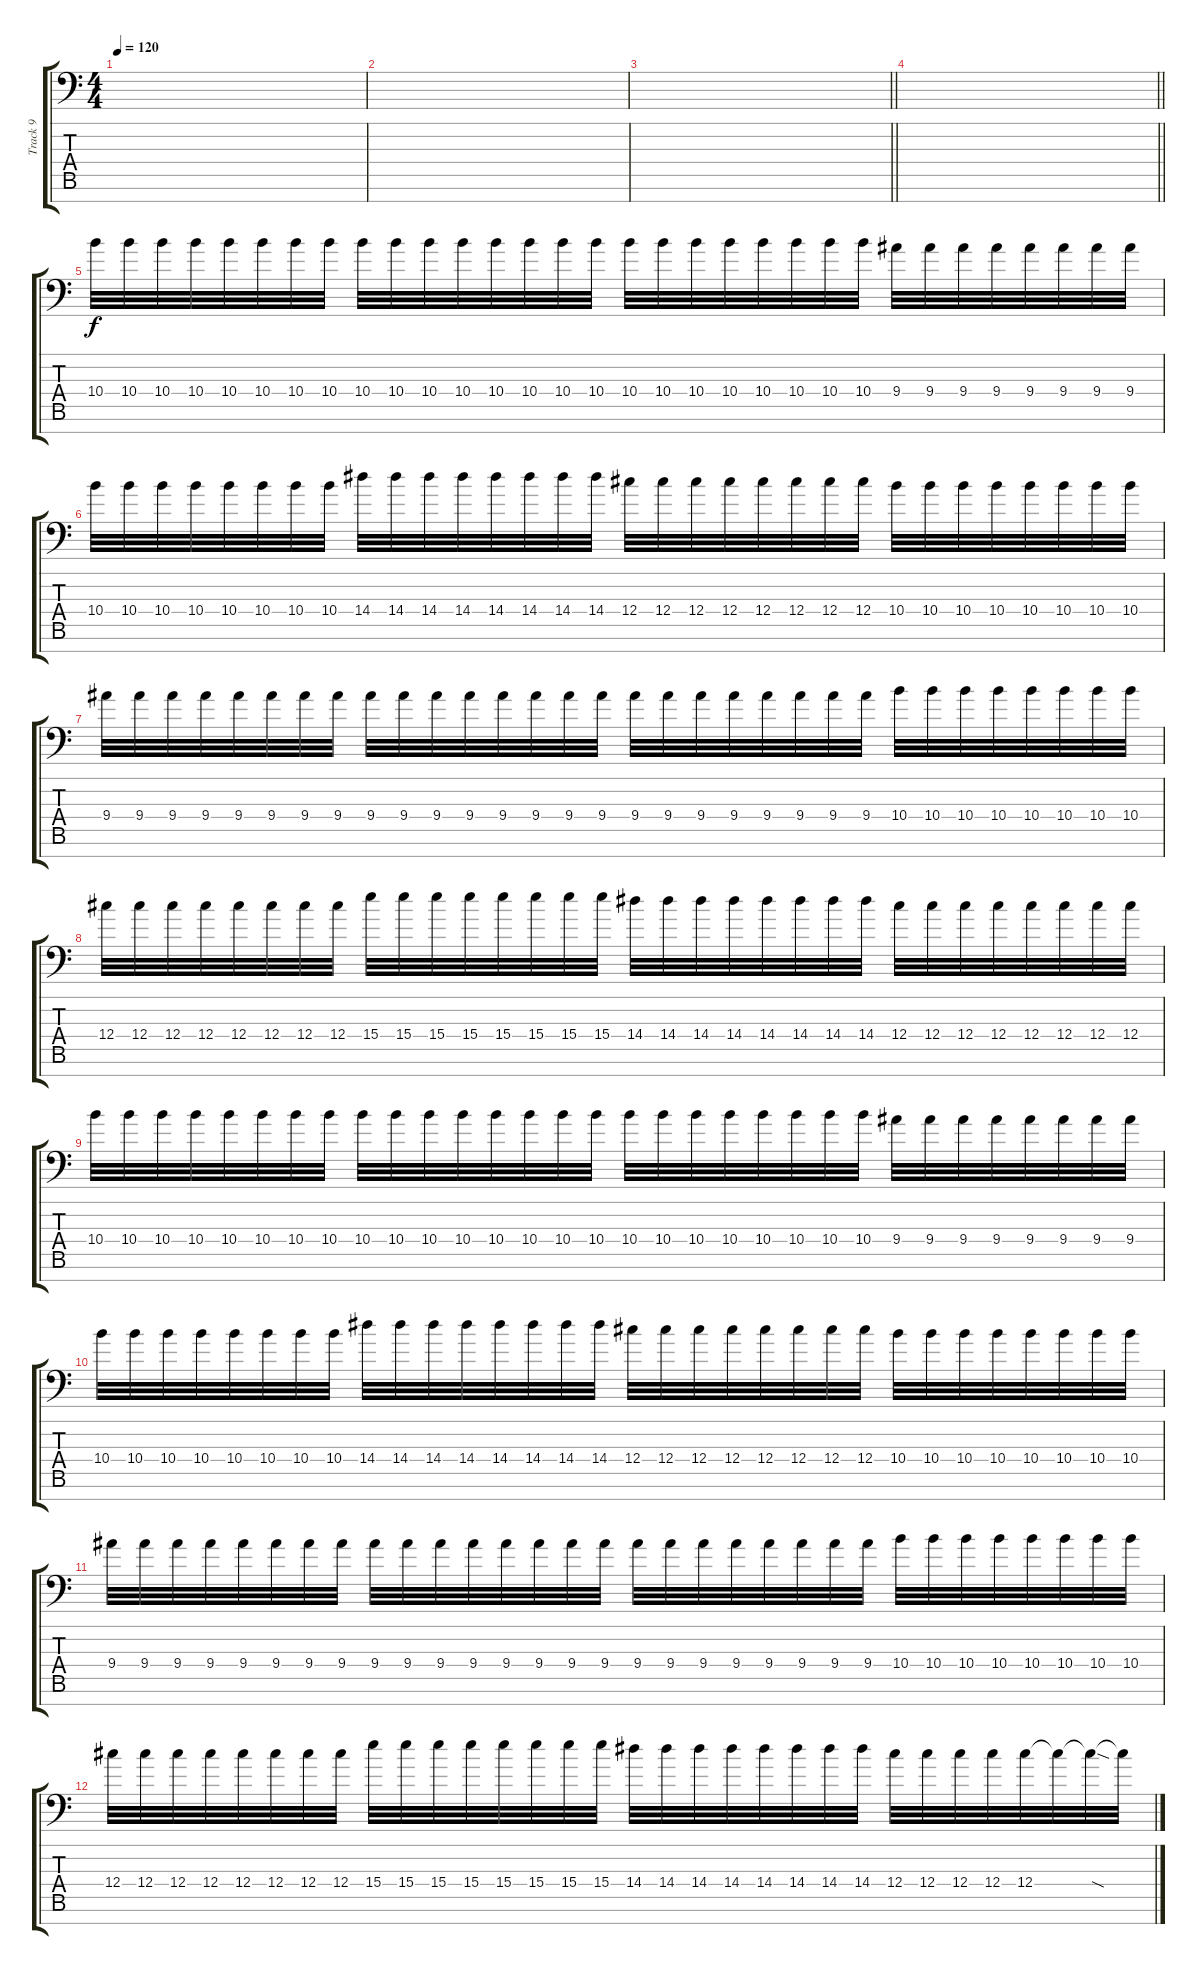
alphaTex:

\track ("Track 9" "Track 9") {instrument distortionguitar}
\staff {score tabs}
\tuning (Eb4 Bb3 Gb3 Db3 Ab2 Eb2 Ab1) {hide}
\ts (4 4)
\tempo 120
\clef f4
\ks c
|
|
\barLineRight lightlight
|
\section ("" "")
\barLineRight lightlight
|
\section ("" "")
10.4.32 10.4.32 10.4.32 10.4.32 10.4.32 10.4.32 10.4.32 10.4.32 10.4.32 10.4.32 10.4.32 10.4.32 10.4.32 10.4.32 10.4.32 10.4.32 10.4.32 10.4.32 10.4.32 10.4.32 10.4.32 10.4.32 10.4.32 10.4.32 9.4.32 9.4.32 9.4.32 9.4.32 9.4.32 9.4.32 9.4.32 9.4.32 |
10.4.32 10.4.32 10.4.32 10.4.32 10.4.32 10.4.32 10.4.32 10.4.32 14.4.32 14.4.32 14.4.32 14.4.32 14.4.32 14.4.32 14.4.32 14.4.32 12.4.32 12.4.32 12.4.32 12.4.32 12.4.32 12.4.32 12.4.32 12.4.32 10.4.32 10.4.32 10.4.32 10.4.32 10.4.32 10.4.32 10.4.32 10.4.32 |
9.4.32 9.4.32 9.4.32 9.4.32 9.4.32 9.4.32 9.4.32 9.4.32 9.4.32 9.4.32 9.4.32 9.4.32 9.4.32 9.4.32 9.4.32 9.4.32 9.4.32 9.4.32 9.4.32 9.4.32 9.4.32 9.4.32 9.4.32 9.4.32 10.4.32 10.4.32 10.4.32 10.4.32 10.4.32 10.4.32 10.4.32 10.4.32 |
12.4.32 12.4.32 12.4.32 12.4.32 12.4.32 12.4.32 12.4.32 12.4.32 15.4.32 15.4.32 15.4.32 15.4.32 15.4.32 15.4.32 15.4.32 15.4.32 14.4.32 14.4.32 14.4.32 14.4.32 14.4.32 14.4.32 14.4.32 14.4.32 12.4.32 12.4.32 12.4.32 12.4.32 12.4.32 12.4.32 12.4.32 12.4.32 |
10.4.32 10.4.32 10.4.32 10.4.32 10.4.32 10.4.32 10.4.32 10.4.32 10.4.32 10.4.32 10.4.32 10.4.32 10.4.32 10.4.32 10.4.32 10.4.32 10.4.32 10.4.32 10.4.32 10.4.32 10.4.32 10.4.32 10.4.32 10.4.32 9.4.32 9.4.32 9.4.32 9.4.32 9.4.32 9.4.32 9.4.32 9.4.32 |
10.4.32 10.4.32 10.4.32 10.4.32 10.4.32 10.4.32 10.4.32 10.4.32 14.4.32 14.4.32 14.4.32 14.4.32 14.4.32 14.4.32 14.4.32 14.4.32 12.4.32 12.4.32 12.4.32 12.4.32 12.4.32 12.4.32 12.4.32 12.4.32 10.4.32 10.4.32 10.4.32 10.4.32 10.4.32 10.4.32 10.4.32 10.4.32 |
9.4.32 9.4.32 9.4.32 9.4.32 9.4.32 9.4.32 9.4.32 9.4.32 9.4.32 9.4.32 9.4.32 9.4.32 9.4.32 9.4.32 9.4.32 9.4.32 9.4.32 9.4.32 9.4.32 9.4.32 9.4.32 9.4.32 9.4.32 9.4.32 10.4.32 10.4.32 10.4.32 10.4.32 10.4.32 10.4.32 10.4.32 10.4.32 |
12.4.32 12.4.32 12.4.32 12.4.32 12.4.32 12.4.32 12.4.32 12.4.32 15.4.32 15.4.32 15.4.32 15.4.32 15.4.32 15.4.32 15.4.32 15.4.32 14.4.32 14.4.32 14.4.32 14.4.32 14.4.32 14.4.32 14.4.32 14.4.32 12.4.32 12.4.32 12.4.32 12.4.32 12.4.32 12.4{t}.32 12.4{sod t}.32 12.4{t}.32
